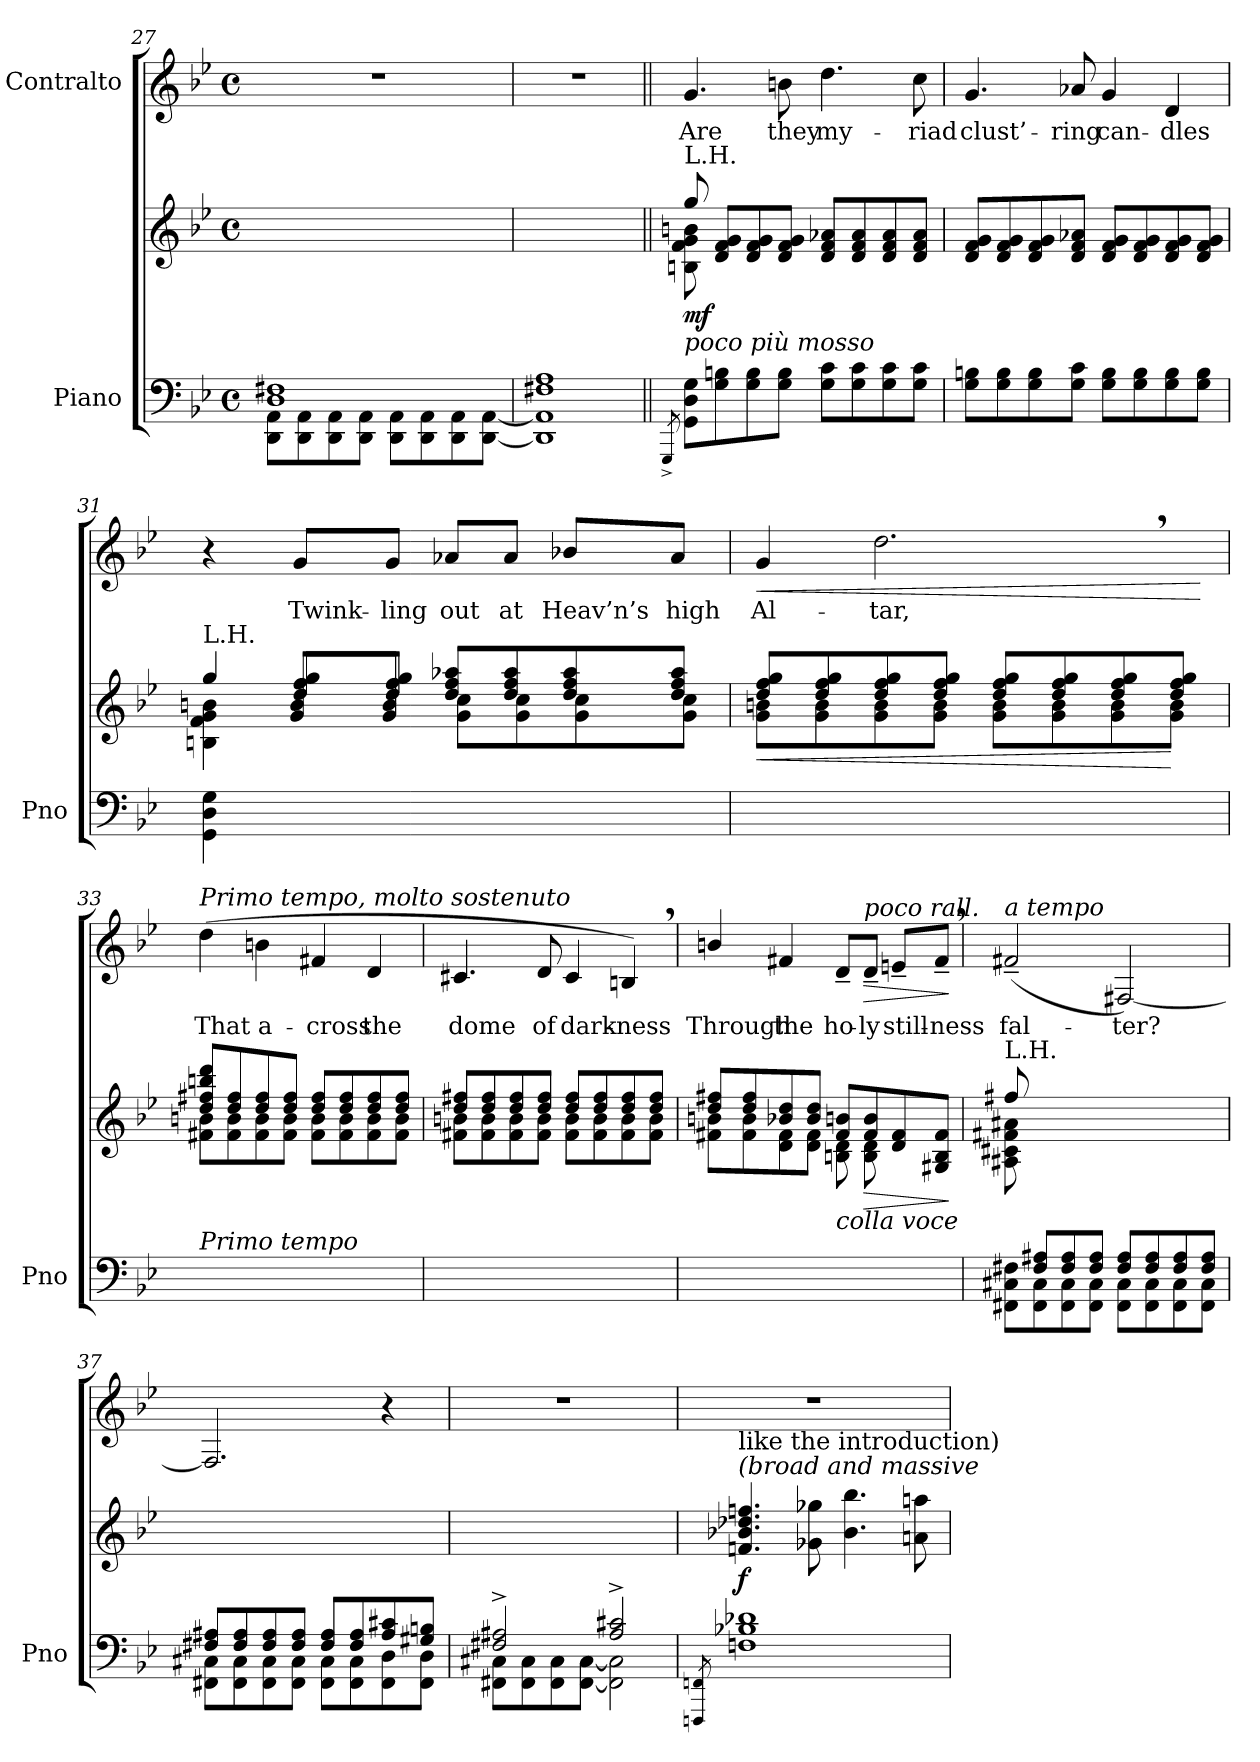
**kern	**kern	**dynam	**kern	**text	**dynam
*part2	*part2	*part2	*part1	*part1	*part1
*staff3	*staff2	*staff2/3	*staff1	*staff1	*staff1
*I"Piano	*	*	*I"Contralto	*	*
*I'Pno	*	*	*	*	*
*clefF4	*clefG2	*	*clefG2	*	*
*k[b-e-]	*k[b-e-]	*	*k[b-e-]	*	*
*M4/4	*M4/4	*	*M4/4	*	*
*met(c)	*met(c)	*	*met(c)	*	*
=27	=27	=27	=27	=27	=27
*^	*	*	*	*	*
1D 1F#X	8DD\ 8AA\L	1ryy	.	1r	.	.
.	8DD\ 8AA\	.	.	.	.	.
.	8DD\ 8AA\	.	.	.	.	.
.	8DD\ 8AA\J	.	.	.	.	.
.	8DD\ 8AA\L	.	.	.	.	.
.	8DD\ 8AA\	.	.	.	.	.
.	8DD\ 8AA\	.	.	.	.	.
.	[8DD\ [<8AA\J	.	.	.	.	.
=28	=28	=28	=28	=28	=28	=28
1F#X 1A	1DD] 1AA]	1ryy	.	1r	.	.
*v	*v	*	*	*	*	*
=29||	=29||	=29||	=29||	=29||	=29||
8qGGG^/	.	.	.	.	.
*	*^	*	*	*	*
!	!LO:TX:a:t=L.H.	!	!	!	!	!
!LO:TX:i:t=poco più mosso	!	!	!	!	!	!
!	!	!	!LO:DY:b	!	!	!LO:DY:a
!	!	!	!	!	!	!LO:DY:n=1:a
8GG\ 8D\ 8G\L	8Bn\ 8f\ 8g\ 8bn\	8gg/	mf	4.g/	Are	mf other-dynamics
8G\ 8Bn\	8d/ 8f/ 8g/L	8ryy	.	.	.	.
8G\ 8B\	8d/ 8f/ 8g/	4ryy	.	.	.	.
8G\ 8B\J	8d/ 8f/ 8g/J	.	.	8bn\	they	.
8G\ 8c\L	8d/ 8f/ 8a-X/L	2ryy	.	4.dd\	my-	.
8G\ 8c\	8d/ 8f/ 8a-/	.	.	.	.	.
8G\ 8c\	8d/ 8f/ 8a-/	.	.	.	.	.
8G\ 8c\J	8d/ 8f/ 8a-/J	.	.	8cc\	-riad	.
*	*v	*v	*	*	*	*
=30	=30	=30	=30	=30	=30
8G\ 8Bn\L	8d/ 8f/ 8g/L	.	4.g/	clust’-	.
8G\ 8B\	8d/ 8f/ 8g/	.	.	.	.
8G\ 8B\	8d/ 8f/ 8g/	.	.	.	.
8G\ 8c\J	8d/ 8f/ 8a-X/J	.	8a-X/	-ring	.
8G\ 8B\L	8d/ 8f/ 8g/L	.	4g/	can-	.
8G\ 8B\	8d/ 8f/ 8g/	.	.	.	.
8G\ 8B\	8d/ 8f/ 8g/	.	4d/	-dles	.
8G\ 8B\J	8d/ 8f/ 8g/J	.	.	.	.
=31	=31	=31	=31	=31	=31
*	*^	*	*	*	*
*	*	*^	*	*	*	*
!	!LO:TX:a:t=L.H.	!	!	!	!	!	!
4GG\ 4D\ 4G\	4Bn\ 4f\ 4g\ 4bn\	4gg/	4ryy	.	4r	.	.
2.ryy	8dd/ 8ff/ 8gg/L	4ryy	8g/ 8b/L	.	8g/L	Twink-	.
.	8dd/ 8ff/ 8gg/J	.	8g/ 8b/J	.	8g/J	-ling	.
.	8dd/ 8ff/ 8aa-X/L	2ryy	8g\ 8cc\L	.	8a-X/L	out	.
.	8dd/ 8ff/ 8aa-/	.	8g\ 8cc\	.	8a-/J	at	.
.	8dd/ 8ff/ 8aa-/	.	8g\ 8cc\	.	8b-X/L	Heav’n’s	.
.	8dd/ 8ff/ 8aa-/J	.	8g\ 8cc\J	.	8a-/J	high	.
=32	=32	=32	=32	=32	=32	=32	=32
!	!	!	!	!LO:HP:b	!	!	!LO:HP:b
*	*	*v	*v	*	*	*	*
1ryy	8dd/ 8ff/ 8gg/L	8g\ 8bn\L	<	4g/	Al-	<
.	8dd/ 8ff/ 8gg/	8g\ 8b\	.	.	.	.
.	8dd/ 8ff/ 8gg/	8g\ 8b\	.	2.dd,\	-tar,	.
.	8dd/ 8ff/ 8gg/J	8g\ 8b\J	.	.	.	.
.	8dd/ 8ff/ 8gg/L	8g\ 8b\L	.	.	.	.
.	8dd/ 8ff/ 8gg/	8g\ 8b\	.	.	.	.
.	8dd/ 8ff/ 8gg/	8g\ 8b\	.	.	.	.
.	8dd/ 8ff/ 8gg/J	8g\ 8b\J	[	.	.	.
*	*v	*v	*	*	*	*
.	.	.	.	.	[
=33	=33	=33	=33	=33	=33
*	*^	*	*	*	*
!	!	!	!	!LO:TX:i:t=Primo tempo, molto sostenuto	!	!
!LO:TX:i:t=Primo tempo	!	!	!	!	!	!
1ryy	8dd/ 8ff#X/ 8bbn/ 8ddd/L	8f#X\ 8bn\L	.	(4dd\	That	.
.	8dd/ 8ff#/	8f#\ 8b\	.	.	.	.
.	8dd/ 8ff#/	8f#\ 8b\	.	4bn\	a-	.
.	8dd/ 8ff#/J	8f#\ 8b\J	.	.	.	.
.	8dd/ 8ff#/L	8f#\ 8b\L	.	4f#X/	-cross	.
.	8dd/ 8ff#/	8f#\ 8b\	.	.	.	.
.	8dd/ 8ff#/	8f#\ 8b\	.	4d/	the	.
.	8dd/ 8ff#/J	8f#\ 8b\J	.	.	.	.
=34	=34	=34	=34	=34	=34	=34
1ryy	8dd/ 8ff#X/L	8f#X\ 8bn\L	.	4.c#X/	dome	.
.	8dd/ 8ff#/	8f#\ 8b\	.	.	.	.
.	8dd/ 8ff#/	8f#\ 8b\	.	.	.	.
.	8dd/ 8ff#/J	8f#\ 8b\J	.	8d/	of	.
.	8dd/ 8ff#/L	8f#\ 8b\L	.	4c#/	dark-	.
.	8dd/ 8ff#/	8f#\ 8b\	.	.	.	.
.	8dd/ 8ff#/	8f#\ 8b\	.	4Bn,/)	-ness	.
.	8dd/ 8ff#/J	8f#\ 8b\J	.	.	.	.
=35	=35	=35	=35	=35	=35	=35
2ryy	8dd/ 8ff#X/L	8f#X\ 8bn\L	.	4bn/	Through	.
.	8dd/ 8ff#/	8f#\ 8b\	.	.	.	.
.	8b-X/ 8dd/	8d\ 8f#\	.	4f#X/	the	.
.	8b-/ 8dd/J	8d\ 8f#\J	.	.	.	.
!LO:TX:i:t=colla voce	!	!	!	!	!	!
4ryy	8f#/ 8bn/L	8Bn\ 8d\L	.	8d~>/L	ho-	.
!	!	!	!	!LO:TX:i:t=poco rall.	!	!
!	!	!	!LO:HP:b	!	!	!LO:HP:b
.	8f#/ 8b/	8B\ 8d\	>	8d~>/J	-ly	>
8F#X\ 8Bn\	8d/ 8f#/	4ryy	.	8en~>/L	still-	.
8D\ 8F#\J	8G#X/ 8B/ 8f#/J	.	.	8f#~>,/J	-ness	.
*	*v	*v	*	*	*	*
.	.	]	.	.	]
=36	=36	=36	=36	=36	=36
*^	*^	*	*	*	*
!	!	!	!	!	!LO:TX:i:t=a tempo	!	!
!	!	!LO:TX:a:t=L.H.	!	!	!	!	!
8ryy	8FF#X\ 8C#X\ 8F#X\L	8A#X\ 8c#X\ 8f#X\ 8a#X\	8ff#X/	.	(2f#X~>/	fal-	.
8F#/ 8A#X/L	8FF#\ 8C#\	2..ryy	8ryy	.	.	.	.
8F#/ 8A#/	8FF#\ 8C#\	.	4ryy	.	.	.	.
8F#/ 8A#/J	8FF#\ 8C#\J	.	.	.	.	.	.
8F#/ 8A#/L	8FF#\ 8C#\L	.	2ryy	.	[2F#X/)	-ter?	.
8F#/ 8A#/	8FF#\ 8C#\	.	.	.	.	.	.
8F#/ 8A#/	8FF#\ 8C#\	.	.	.	.	.	.
8F#/ 8A#/J	8FF#\ 8C#\J	.	.	.	.	.	.
*	*	*v	*v	*	*	*	*
=37	=37	=37	=37	=37	=37	=37
8F#X/ 8A#X/L	8FF#X\ 8C#X\L	1ryy	.	2.F#/]	.	.
8F#/ 8A#/	8FF#\ 8C#\	.	.	.	.	.
8F#/ 8A#/	8FF#\ 8C#\	.	.	.	.	.
8F#/ 8A#/J	8FF#\ 8C#\J	.	.	.	.	.
8F#/ 8A#/L	8FF#\ 8C#\L	.	.	.	.	.
8F#/ 8A#/	8FF#\ 8C#\	.	.	.	.	.
8A#/ 8c#X/	8FF#\ 8D\	.	.	4r	.	.
8G#X/ 8Bn/J	8FF#\ 8D\J	.	.	.	.	.
=38	=38	=38	=38	=38	=38	=38
2F#X/^> 2A#X/^>	8FF#X\ 8C#X\L	1ryy	.	1r	.	.
.	8FF#\ 8C#\	.	.	.	.	.
.	8FF#\ 8C#\	.	.	.	.	.
.	[8FF#\ [<8C#\J	.	.	.	.	.
2A#/^> 2c#X/^>	2FF#\] 2C#\]	.	.	.	.	.
=39	=39	=39	=39	=39	=39	=39
.	8qFFFn/ 8qFFn/	.	.	.	.	.
!	!	!LO:TX:i:t=(broad and massive	!	!	!	!
!	!	!LO:TX:t=like the introduction)	!	!	!	!
!	!	!	!LO:DY:b	!	!	!
1B-X 1d-X	1Fn	4.fn/ 4.b-X/ 4.dd-X/ 4.ffn/	f	1r	.	.
.	.	8g-X\ 8gg-X\	.	.	.	.
.	.	4.b-\ 4.bb-\	.	.	.	.
.	.	8an\ 8aan\	.	.	.	.
*v	*v	*	*	*	*	*
=	=	=	=	=	=
*-	*-	*-	*-	*-	*-
